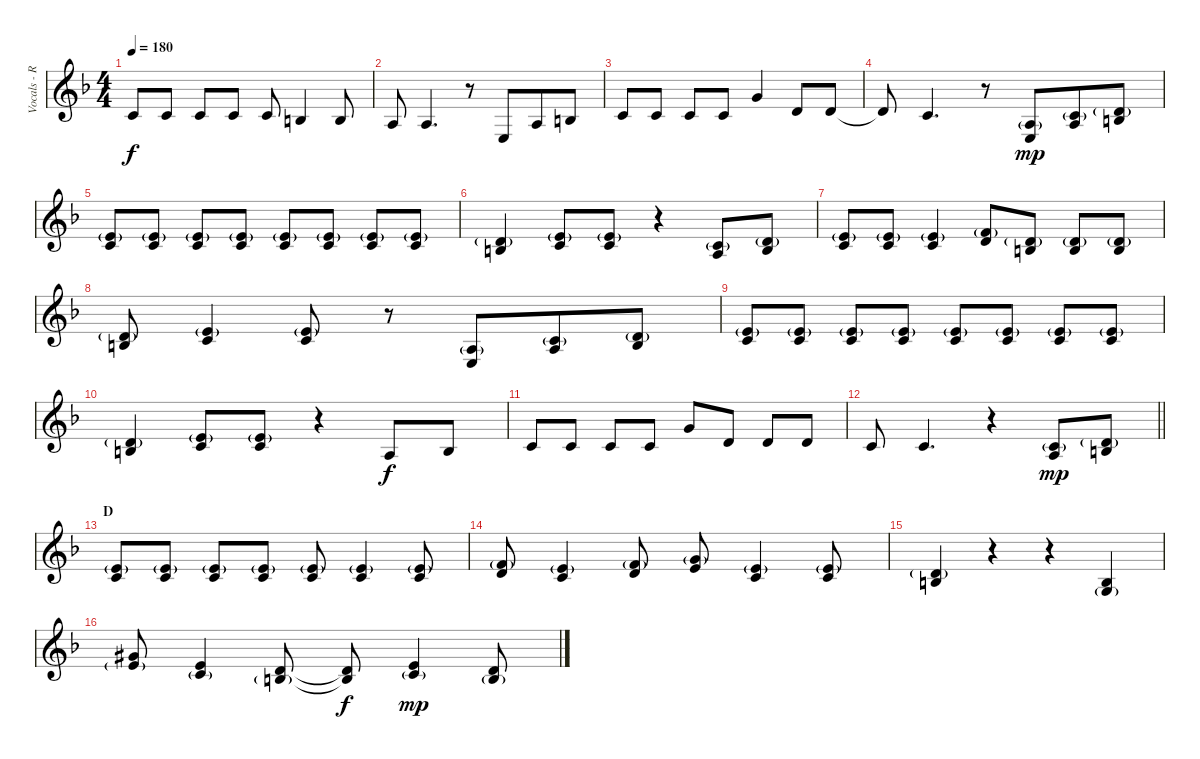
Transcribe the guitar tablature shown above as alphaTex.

\track ("Vocals - Ruki" "Vocals - R") {instrument lead6voice}
\staff {score}
\tuning (B3 Gb3 D3 A2 E2 B1) {hide}
\ts (4 4)
\tempo 180
\clef g2
\ks f
1.1.8{dy f} 1.1.8 1.1.8 1.1.8 1.1.8 0.1.4 0.1.8 |
3.2.8 3.2.4{d} r.8 2.3.8{beam merge} 3.2.8 0.1.8 |
1.1.8 1.1.8 1.1.8 1.1.8 8.1.4 3.1.8 3.1.8 |
3.1{t}.8 1.1.4{d} r.8 (3.2{g} 2.3).8{dy mp beam merge} (1.1{g} 3.2).8 (3.1{g} 5.2).8 |
(5.1{g} 6.2).8 (5.1{g} 6.2).8 (5.1{g} 6.2).8 (5.1{g} 6.2).8 (5.1{g} 6.2).8 (5.1{g} 6.2).8 (5.1{g} 6.2).8 (5.1{g} 6.2).8 |
(3.1{g} 5.2).4 (5.1{g} 6.2).8 (5.1{g} 6.2).8 r.4 (1.1{g} 3.2).8 (3.1{g} 5.2).8 |
(5.1{g} 6.2).8 (5.1{g} 6.2).8 (5.1{g} 6.2).4 (6.1{g} 8.2).8 (3.1{g} 5.2).8 (3.1{g} 5.2).8 (3.1{g} 5.2).8 |
(3.1{g} 5.2).8 (5.1{g} 6.2).4 (5.1{g} 6.2).8 r.8 (3.2{g} 2.3).8{beam merge} (1.1{g} 3.2).8 (3.1{g} 5.2).8 |
(5.1{g} 6.2).8 (5.1{g} 6.2).8 (5.1{g} 6.2).8 (5.1{g} 6.2).8 (5.1{g} 6.2).8 (5.1{g} 6.2).8 (5.1{g} 6.2).8 (5.1{g} 6.2).8 |
(3.1{g} 5.2).4 (5.1{g} 6.2).8 (5.1{g} 6.2).8 r.4 3.2.8{dy f} 0.1.8 |
1.1.8 1.1.8 1.1.8 1.1.8 8.1.8 3.1.8 3.1.8 3.1.8 |
\barLineRight lightlight
1.1.8 1.1.4{d} r.4 (1.1{g} 3.2).8{dy mp} (3.1{g} 5.2).8 |
\section ("" "D")
(5.1{g} 6.2).8 (5.1{g} 6.2).8 (5.1{g} 6.2).8 (5.1{g} 6.2).8 (5.1{g} 6.2).8 (5.1{g} 6.2).4 (5.1{g} 6.2).8 |
(6.1{g} 8.2).8 (5.1{g} 6.2).4 (6.1{g} 8.2).8 (8.1{g} 10.2).8 (5.1{g} 6.2).4 (5.1{g} 6.2).8 |
(3.1{g} 5.2).4 r.4 r.4 (0.1 1.2{g}).4 |
(9.1{acc #} 10.2{g}).8 (5.1 6.2{g}).4 (3.1 5.2{g}).8 (3.1{t} 5.2{t}).8{dy f} (5.1 6.2{g}).4{dy mp} (3.1 5.2{g}).8
